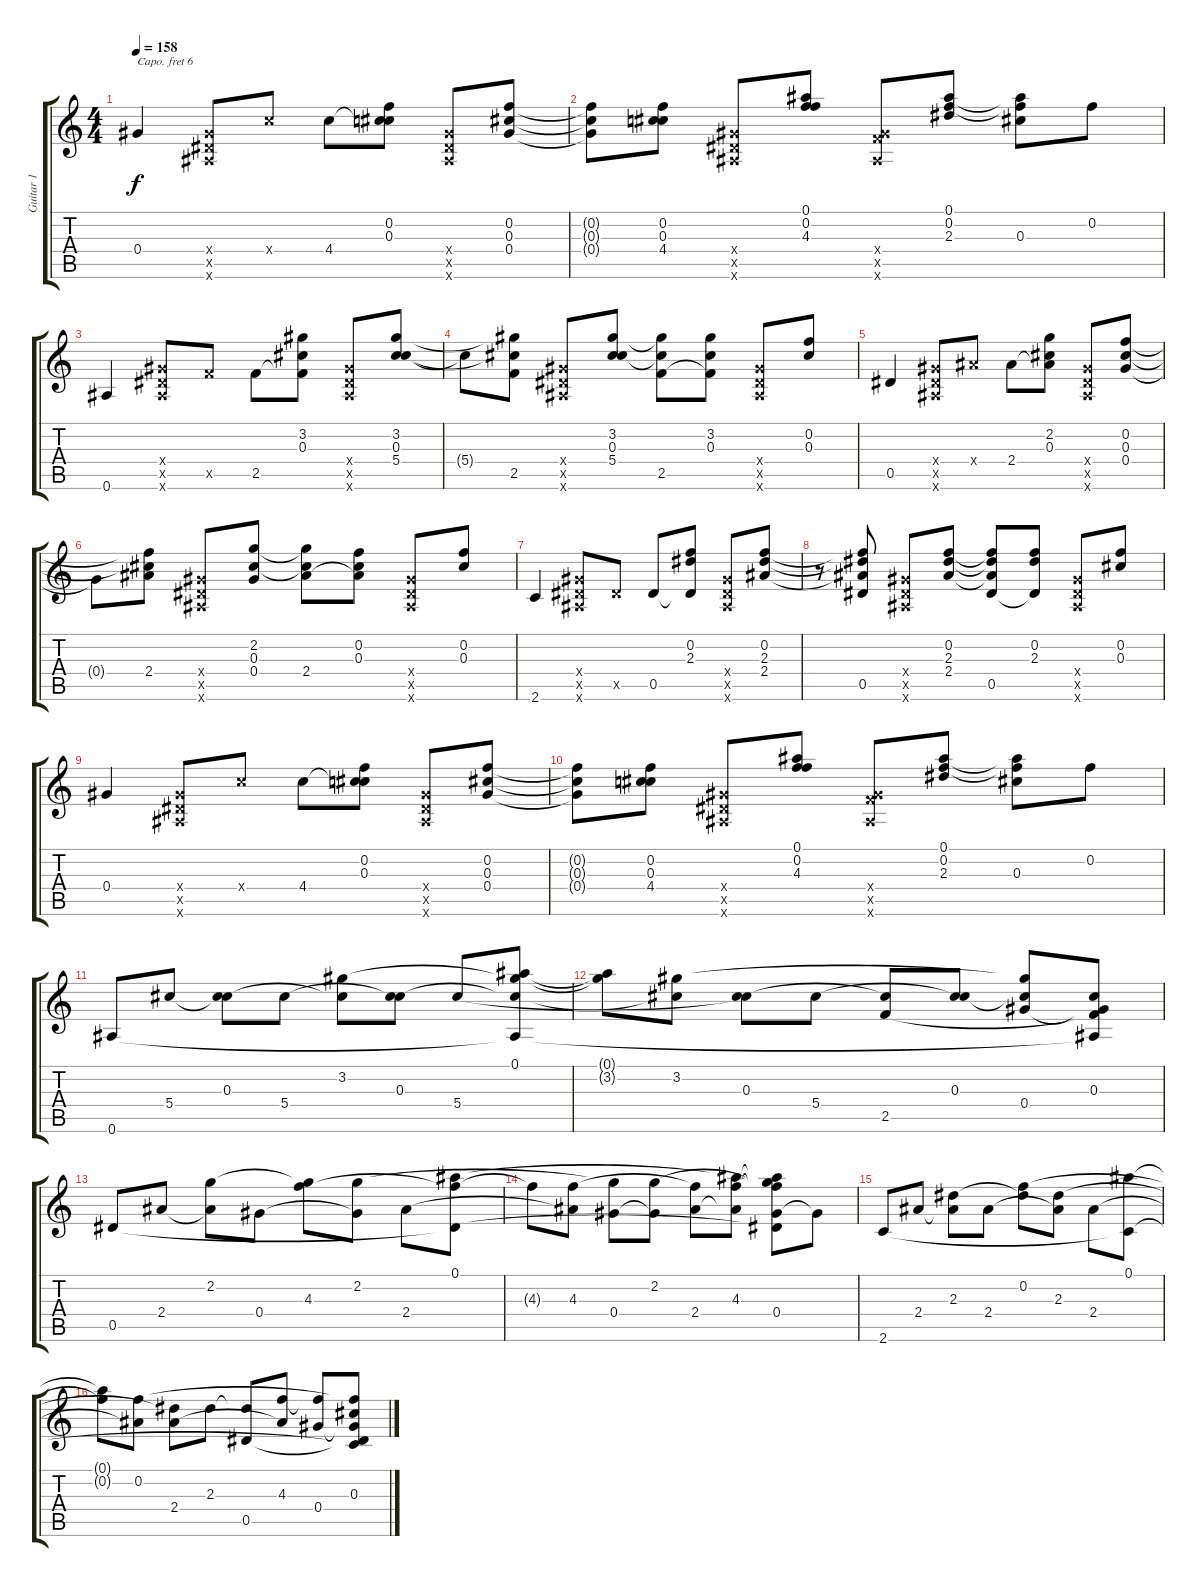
\track ("Guitar 1" "Guitar 1") {instrument acousticguitarnylon}
\staff {score tabs}
\capo 6
\tuning (E4 B3 G3 D3 A2 E2) {hide}
\ts (4 4)
\tempo 158
\clef g2
\ks c
0.4.4{dy f} (0.4{x} 0.5{x} 0.6{x}).8 4.4{x}.8 4.4.8 (0.2 0.3 4.4{t}).8 (0.4{x} 0.5{x} 0.6{x}).8 (0.2 0.3 0.4).8 |
(0.2{t} 0.3{t} 0.4{t}).8 (0.2 0.3 4.4).8 (0.4{x} 0.5{x} 0.6{x}).8 (0.1 0.2 4.3).8 (0.4{x} 2.5{x} 0.6{x}).8 (0.1 0.2 2.3).8 (0.1{t} 0.2{t} 0.3).8 0.2.8 |
0.6.4 (0.4{x} 0.5{x} 0.6{x}).8 2.5{x}.8 2.5.8 (3.2 0.3 2.5{t}).8 (0.4{x} 0.5{x} 0.6{x}).8 (3.2 0.3 5.4).8 |
5.4{t}.8 (3.2{t} 0.3{t} 2.5).8 (0.4{x} 0.5{x} 0.6{x}).8 (3.2 0.3 5.4).8 (3.2{t} 0.3{t} 2.5).8 (3.2 0.3 2.5{t}).8 (0.4{x} 0.5{x} 0.6{x}).8 (0.2 0.3).8 |
0.5.4 (0.4{x} 0.5{x} 0.6{x}).8 2.4{x}.8 2.4.8 (2.2 0.3 2.4{t}).8 (0.4{x} 0.5{x} 0.6{x}).8 (0.2 0.3 0.4).8 |
0.4{t}.8 (0.2{t} 0.3{t} 2.4).8 (0.4{x} 0.5{x} 0.6{x}).8 (2.2 0.3 0.4).8 (2.2{t} 0.3{t} 2.4).8 (0.2 0.3 2.4{t}).8 (0.4{x} 0.5{x} 0.6{x}).8 (0.2 0.3).8 |
2.6.4 (0.4{x} 0.5{x} 0.6{x}).8 0.5{x}.8 0.5.8 (0.2 2.3 0.5{t}).8 (0.4{x} 0.5{x} 0.6{x}).8 (0.2 2.3 2.4).8 |
r.8 (0.2{t} 2.3{t} 2.4{t} 0.5).8 (0.4{x} 0.5{x} 0.6{x}).8 (0.2 2.3 2.4).8 (0.2{t} 2.3{t} 2.4{t} 0.5).8 (0.2 2.3 0.5{t}).8 (0.4{x} 0.5{x} 0.6{x}).8 (0.2 0.3).8 |
0.4.4 (0.4{x} 0.5{x} 0.6{x}).8 4.4{x}.8 4.4.8 (0.2 0.3 4.4{t}).8 (0.4{x} 0.5{x} 0.6{x}).8 (0.2 0.3 0.4).8 |
(0.2{t} 0.3{t} 0.4{t}).8 (0.2 0.3 4.4).8 (0.4{x} 0.5{x} 0.6{x}).8 (0.1 0.2 4.3).8 (0.4{x} 2.5{x} 0.6{x}).8 (0.1 0.2 2.3).8 (0.1{t} 0.2{t} 0.3).8 0.2.8 |
0.6.8 5.4.8 (0.3 5.4{t}).8 5.4.8 (3.2 0.3{t}).8 (0.3 5.4{t}).8 5.4.8 (0.1 3.2{t} 0.3{t} 0.6{t}).8 |
(0.1{t} 3.2{t}).8 (3.2 0.3{t}).8 (0.3 5.4{t}).8 5.4.8 (0.3{t} 2.5).8 (0.3 5.4{t}).8 (3.2{t} 0.3{t} 0.4).8 (0.3 0.4{t} 2.5{t} 0.6{t}).8 |
0.5.8 2.4.8 (2.2 2.4{t}).8 0.4.8 (2.2{t} 4.3).8 (2.2 0.4{t}).8 2.4.8 (0.1 4.3{t} 0.5{t}).8 |
4.3{t}.8 (4.3 2.4{t}).8 (2.2{t} 0.4).8 (2.2 0.4{t}).8 (4.3{t} 2.4).8 (0.1{t} 4.3 2.4{t}).8 (0.1{t} 2.2{t} 4.3{t} 0.4 0.5{t}).8 0.4{t}.8 |
2.6.8 2.4.8 (2.3 2.4{t}).8 2.4.8 (0.2 2.3{t}).8 (2.3 2.4{t}).8 2.4.8 (0.1 2.6{t}).8 |
(0.1{t} 0.2{t}).8 (0.2 2.4{t}).8 (2.3{t} 2.4).8 2.3.8 (2.3{t} 0.5).8 (4.3 2.4{t}).8 (4.3{t} 0.4).8 (0.2{t} 0.3 0.4{t} 0.5{t} 2.6{t}).8
